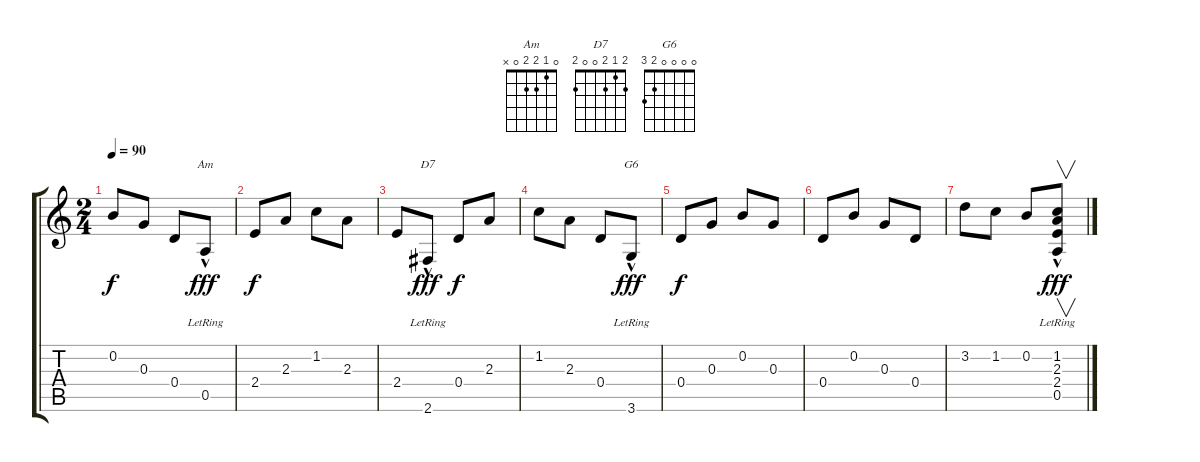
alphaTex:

\track "" {instrument acousticguitarsteel}
\staff {score tabs}
\tuning (E4 B3 G3 D3 A2 E2) {hide}
\chord ("Am" 0 1 2 2 0 x)
\chord ("D7" 2 1 2 0 0 2)
\chord ("G6" 0 0 0 0 2 3)
\ts (2 4)
\tempo 90
\clef g2
\ks c
0.2.8{dy f} 0.3.8 0.4.8 0.5{hac lr}.8{ch "Am" dy fff} |
2.4.8{dy f} 2.3.8 1.2.8 2.3.8 |
2.4.8 2.6{hac lr}.8{ch "D7" dy fff} 0.4.8{dy f} 2.3.8 |
1.2.8 2.3.8 0.4.8 3.6{hac lr}.8{ch "G6" dy fff} |
0.4.8{dy f} 0.3.8 0.2.8 0.3.8 |
0.4.8 0.2.8 0.3.8 0.4.8 |
3.2.8 1.2.8 0.2.8 (1.2 2.3 2.4 0.5{hac lr}).8{v dy fff}
